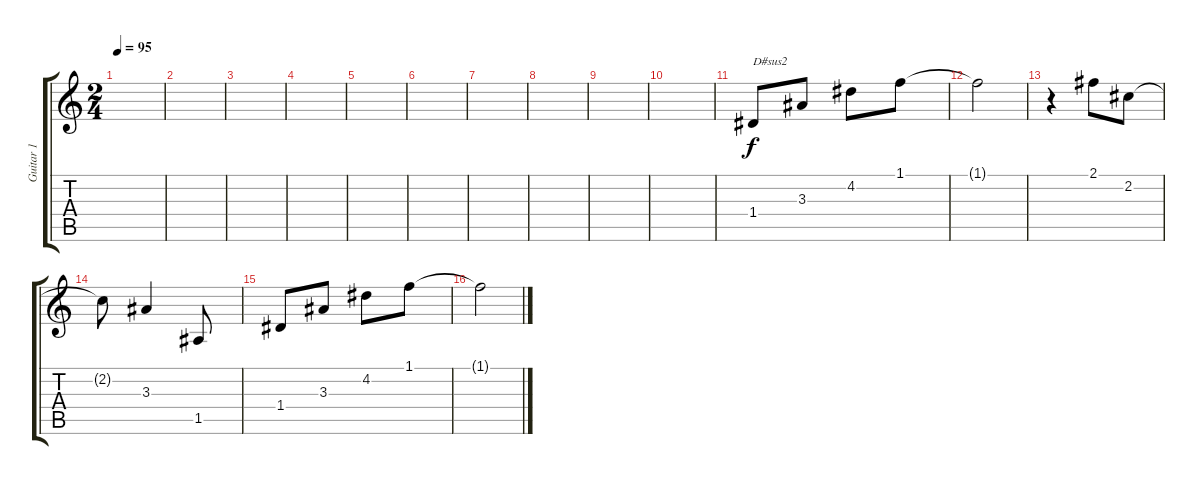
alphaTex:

\track ("Guitar 1" "Guitar 1") {instrument electricguitarclean}
\staff {score tabs}
\tuning (E4 B3 G3 D3 A2 E2) {hide}
\ts (2 4)
\tempo 95
\clef g2
\ks c
|
|
|
|
|
|
|
|
|
|
1.4.8{txt "D#sus2"} 3.3.8 4.2.8 1.1.8 |
1.1{t}.2 |
r.4 2.1.8 2.2.8 |
2.2{t}.8 3.3.4 1.5.8 |
1.4.8 3.3.8 4.2.8 1.1.8 |
1.1{t}.2
